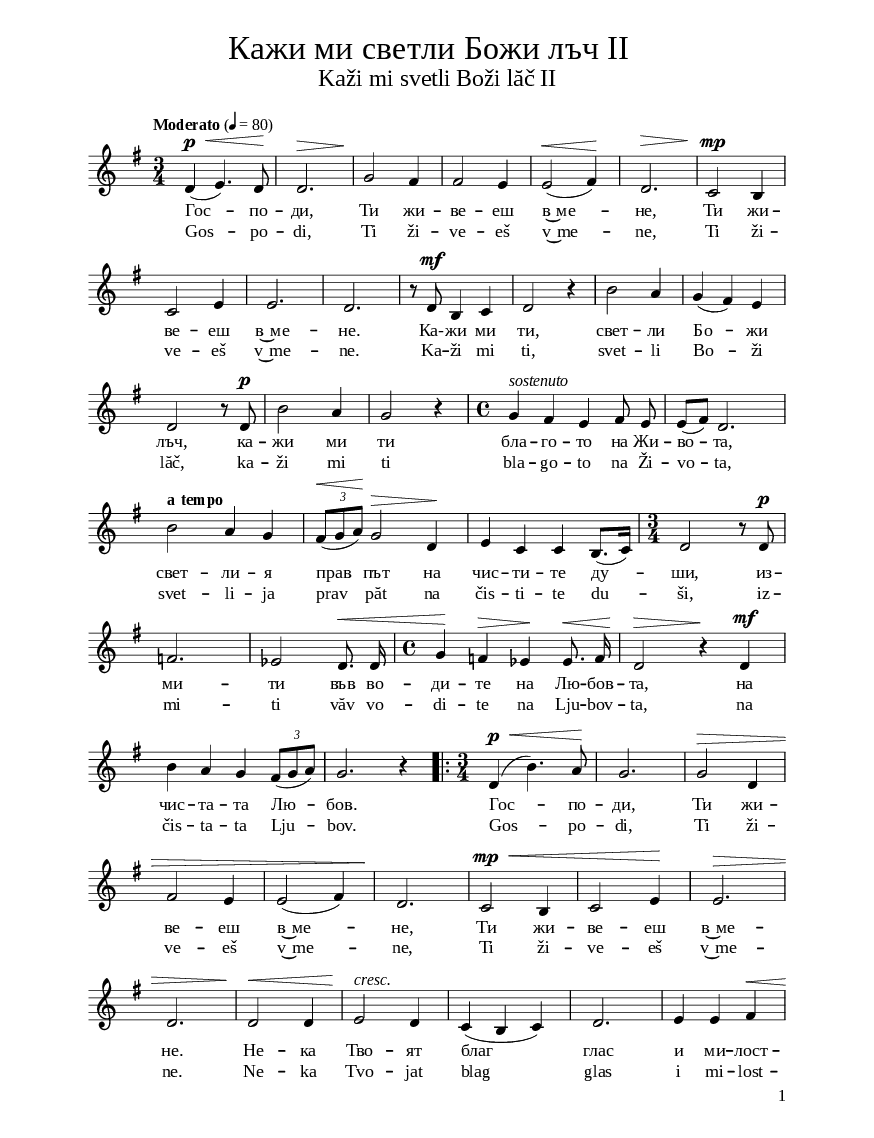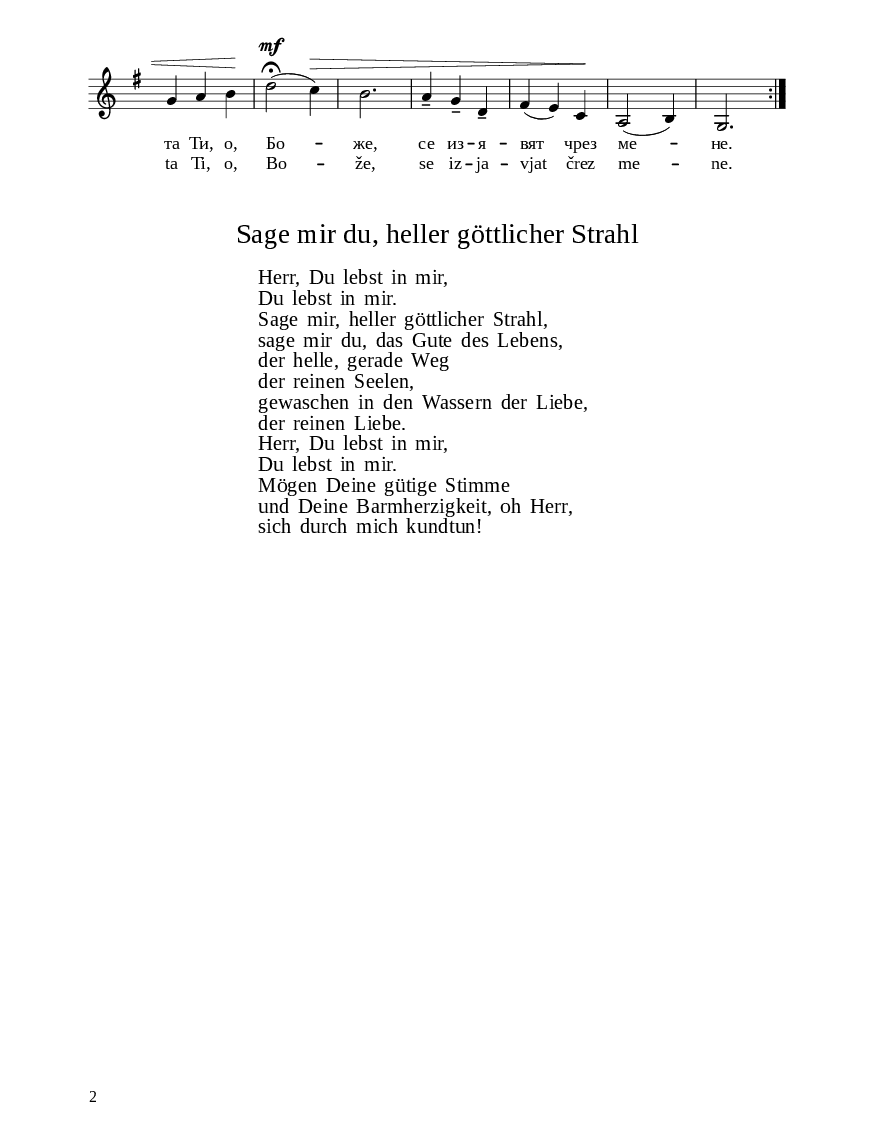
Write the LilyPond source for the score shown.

\version "2.24.2"

% include paper part and global functions
\include "include/globals.ily"

\bookpart {
  \label #'ref211
  \tocItem \markup "Кажи ми светли Божи лъч II  – Kaži mi svetli Boži lăč II "
  \include "include/bookpart-paper.ily"
  \score {
    \include "include/score-layout.ily"

    \new Voice \absolute {
      \clef treble
      \key g \major
      \time 3/4
      \tempoFunc "Moderato" 4 "80"
      \autoBeamOff

      d'4 (  ^\p  ^\<  e'4. )  d'8  ^\! | % 2
      d'2.  ^\> | % 3
      g'2  ^\!  fis'4 | % 4
      fis'2  e'4 | % 5
      e'2 (  ^\<  fis'4 )  ^\! | % 6
      d'2.  ^\> | % 7
      c'2  ^\!  ^\mp  b4 \break | % 8
      c'2  e'4 | % 9
      e'2. |
      d'2. | % 11
      r8  d'8  ^\mf  b4  c'4 | % 12
      d'2 r4 | % 13
      b'2  a'4 | % 14
      g'4 (  fis'4 )  e'4 \break | % 15
      d'2 r8  d'8  ^\p | % 16
      b'2  a'4 | % 17
      g'2 r4 | % 18
      \time 4/4  | % 18
      g'4 ^\markup{ \italic {sostenuto} }  fis'4  e'4
      fis'8  e'8 | % 19
      e'8 ( [  fis'8 ) ]  d'2. \break |

      b'2  ^\markup{ \bold {a tempo} }  a'4  g'4 | % 21
      \once \omit TupletBracket
      \times 2/3  {
        fis'8 ( [  ^\<  g'8  a'8 ) ]
      }
      ^\!  g'2  ^\>  d'4  ^\! | % 22
      e'4  c'4  c'4  b8. ( [  c'16 ) ]
      | % 23
      \time 3/4  | % 23
      d'2 r8  d'8  ^\p \break | % 24
      f'2. | % 25
      es'2
      \once \override Hairpin.to-barline = ##f
      d'8. ^\<  d'16 | % 26
      \time 4/4  | % 26
      g'4  ^\!  f'4  ^\>  es'4 ^\! es'8. ^\<
      f'16 | % 27
      d'2  ^\!  ^\> r4  ^\!  d'4  ^\mf \break | % 28
      b'4  a'4  g'4 \once \omit TupletBracket
      \times 2/3  {
        fis'8 ( [  g'8  a'8 ) ]
      }
      | % 29
      g'2. r4 \bar ".|:"

      \time 3/4  |
      d'4 (  ^\p  ^\<  b'4. )  a'8  ^\! | % 31
      g'2. | % 32
      g'2  ^\>  d'4 \break | % 33
      fis'2  e'4 | % 34
      e'2 (  fis'4 ) | % 35
      d'2.  ^\! | % 36
      c'2  ^\mp  ^\<  b4 | % 37
      c'2  e'4  ^\! | % 38
      e'2.  ^\> \break | % 39
      d'2. |
      d'2  ^\!  ^\<  d'4 | % 41
      e'2  ^\! ^\markup \italic { "cresc." }  d'4 | % 42
      \once \omit TupletBracket

      c'4 (  b4
      c'4 )
      |
      d'2. | % 43
      e'4  e'4  fis'4  ^\< | % 44
      g'4  a'4  b'4  ^\!  | % 45
      d''2 ( ^\fermata  ^\mf  c''4 )  ^\> | % 46
      b'2. | % 47
      a'4 --  g'4 --  d'4 -- | % 48
      fis'4 (  e'4 )  c'4  ^\! | % 49
      a2 (  b4 ) |
      g2.
      \bar ":|."
    }

    \addlyrics {
      Гос -- по -- ди, Ти жи -- ве --
      еш в~ме -- не, Ти жи -- ве --
      еш в~ме -- не. "Ка-" -- жи ми ти,
      свет -- ли Бо -- жи лъч, ка --
      жи ми ти бла -- го -- то на Жи --
      во -- та, свет -- ли -- я прав
      път на чис -- ти -- те ду
      -- ши, из -- ми -- ти във во --
      ди -- те на Лю -- бов -- та, на
      чис -- та -- та Лю --  бов.
      Гос -- по -- ди, Ти жи -- ве --
      еш в~ме -- не, Ти жи -- ве --
      еш в~ме -- не. Не -- ка Тво -- ят
      благ   глас и ми -- лост --
      та Ти, о, Бо -- же, се из -- я
      -- вят  чрез ме -- не.}
      \addlyrics {
        Gos -- po -- di, Ti ži -- ve --
        eš v~me -- ne, Ti ži -- ve --
        eš v~me -- ne. Ka -- ži mi ti,
        svet -- li Bo -- ži lăč, ka --
        ži mi ti bla -- go -- to na Ži --
        vo -- ta, svet -- li -- ja prav
        păt na čis -- ti -- te du
        -- ši, iz -- mi -- ti văv vo --
        di -- te na Lju -- bov -- ta, na
        čis -- ta -- ta Lju --  bov.
        Gos -- po -- di, Ti ži -- ve --
        eš v~me -- ne, Ti ži -- ve --
        eš v~me -- ne. Ne -- ka Tvo -- jat
        blag   glas i mi -- lost --
        ta Ti, o, Bo -- že, se iz -- ja
        -- vjat  črez me -- ne.}


        \header {
          title = \titleFunc "Кажи ми светли Божи лъч II  " "Kaži mi svetli Boži lăč II"
        }

        \midi{}

      } % score

      \markup \empty-one

      % include foreign translation(s) of the song
      \version "2.24.0"

\markup \fill-line { \fontsize #deTitleFontSize "Sage mir du, heller göttlicher Strahl" }
\markup \null
\markup \null
\markup \fontsize #deCoupletFontSize {
  \hspace #15
  \override #`(baseline-skip . ,deCoupletBaselineSkip)
  \column {

 \line { " "Herr, Du lebst in mir,}

 \line { " "Du lebst in mir.}

 \line { " "Sage mir, heller göttlicher Strahl,}

 \line { " "sage mir du, das Gute des Lebens,
}
\line { " "der helle, gerade Weg}

 \line { " "der reinen Seelen,}

 \line { " "gewaschen in den Wassern der Liebe,}

 \line { " "der reinen Liebe. }

 \line { " "Herr, Du lebst in mir,}

 \line { " "Du lebst in mir.}

 \line { " "Mögen Deine gütige Stimme}

 \line { " "und Deine Barmherzigkeit, oh Herr, }

 \line { " "sich durch mich kundtun!}

  }
}


    } % bookpart

    % Più mosso
    %
